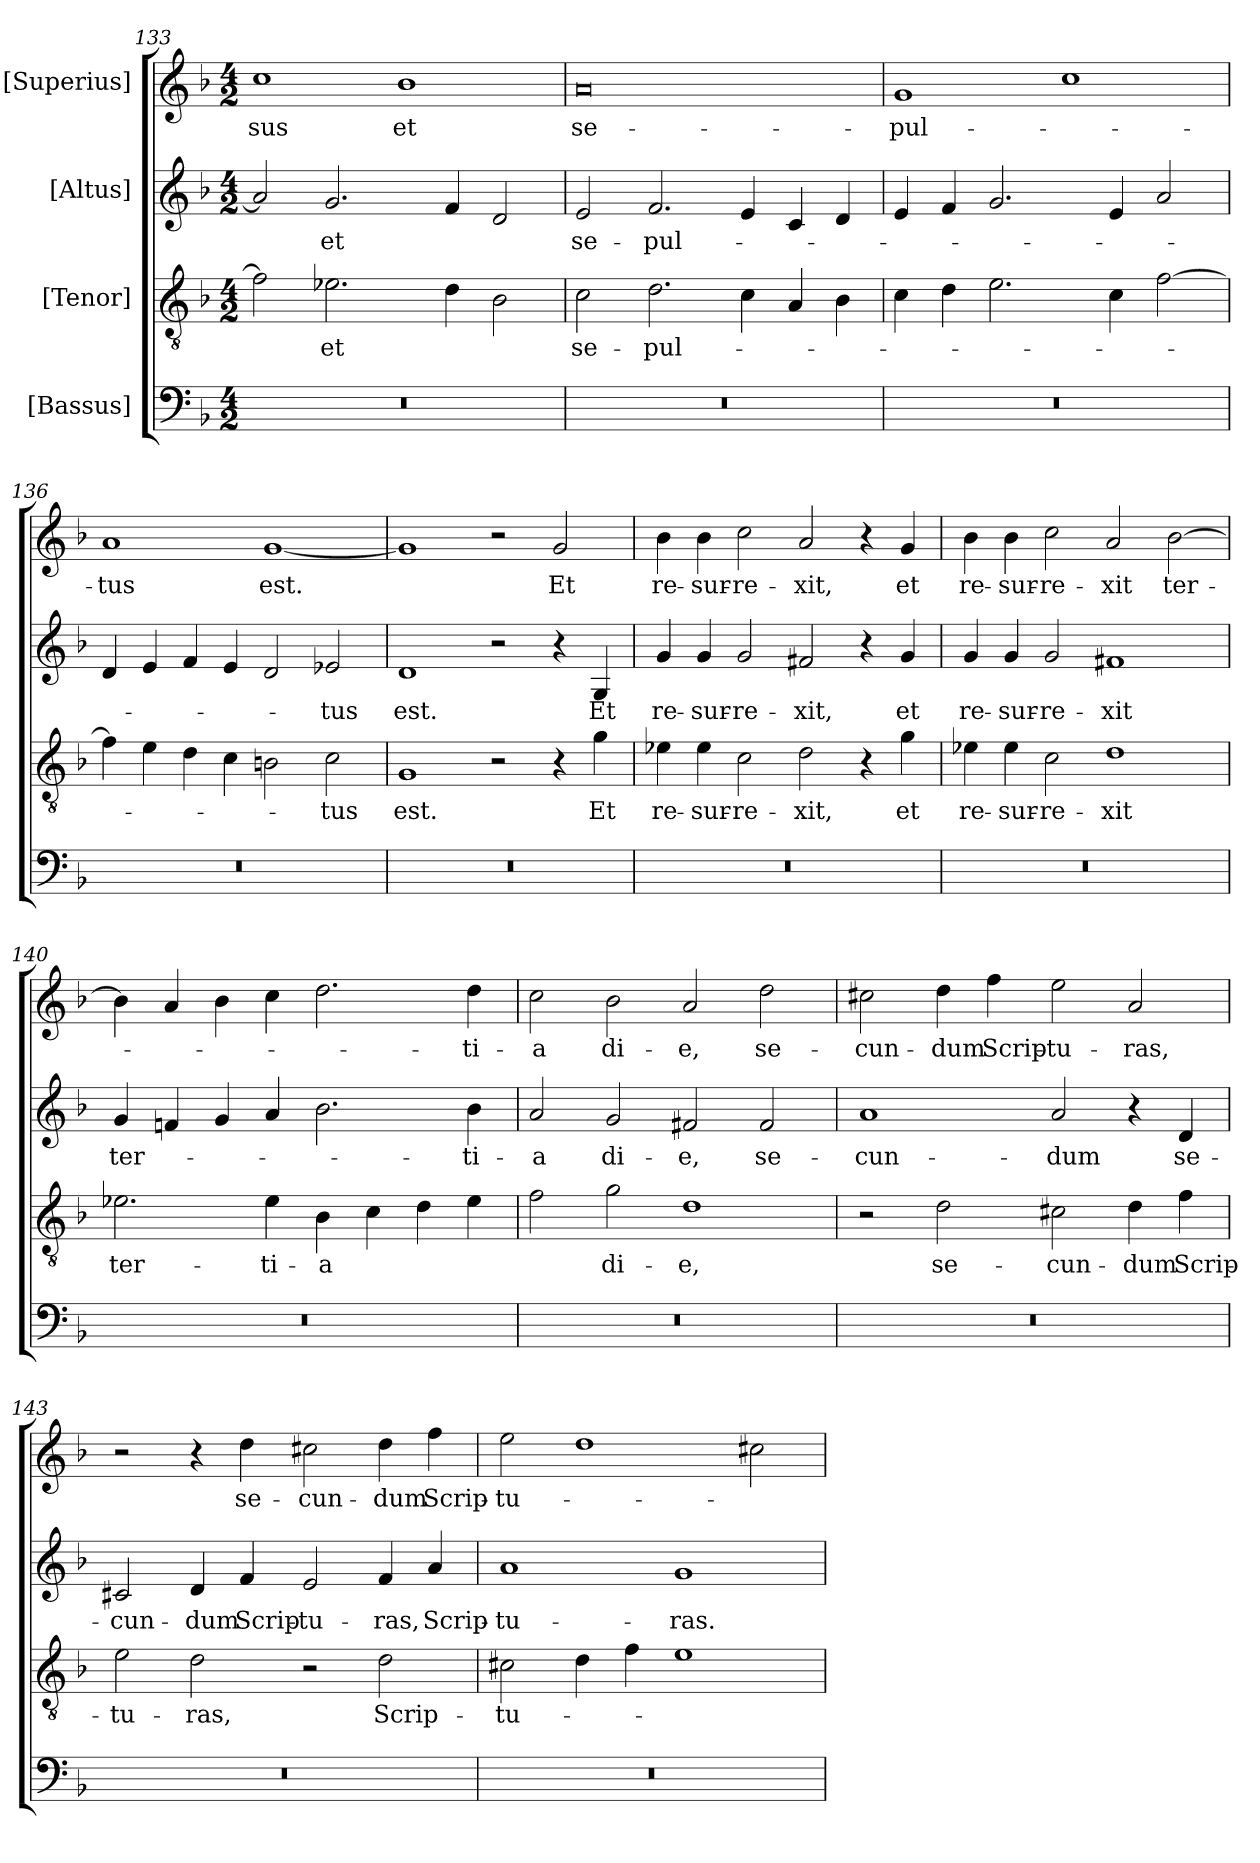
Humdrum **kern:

**kern	**kern	**text	**kern	**text	**kern	**text
*part4	*part3	*part3	*part2	*part2	*part1	*part1
*staff4	*staff3	*staff3	*staff2	*staff2	*staff1	*staff1
*I"[Bassus]	*I"[Tenor]	*	*I"[Altus]	*	*I"[Superius]	*
*clefF4	*clefGv2	*	*clefG2	*	*clefG2	*
*k[b-]	*k[b-]	*	*k[b-]	*	*k[b-]	*
*M4/2	*M4/2	*	*M4/2	*	*M4/2	*
=133	=133	=133	=133	=133	=133	=133
0r	2f\]	.	2a/]	.	1cc\	-sus
.	2.e-X\	et	2.g/	et	.	.
.	.	.	.	.	1b-\	et
.	4d\	.	4f/	.	.	.
.	2B-\	.	2d/	.	.	.
=134	=134	=134	=134	=134	=134	=134
0r	2c\	se-	2e/	se-	0a/	se-
.	2.d\	-pul-	2.f/	-pul-	.	.
.	4c\	.	4e/	.	.	.
.	4A/	.	4c/	.	.	.
.	4B-\	.	4d/	.	.	.
=135	=135	=135	=135	=135	=135	=135
0r	4c\	.	4e/	.	1g/	-pul-
.	4d\	.	4f/	.	.	.
.	2.e\	.	2.g/	.	.	.
.	.	.	.	.	1cc\	.
.	4c\	.	4e/	.	.	.
.	[2f\	.	2a/	.	.	.
=136	=136	=136	=136	=136	=136	=136
0r	4f\]	.	4d/	.	1a/	-tus
.	4e\	.	4e/	.	.	.
.	4d\	.	4f/	.	.	.
.	4c\	.	4e/	.	.	.
.	2Bn\	.	2d/	.	[1g/	est.
.	2c\	-tus	2e-X/	-tus	.	.
=137	=137	=137	=137	=137	=137	=137
0r	1G/	est.	1d/	est.	1g/]	.
.	2r	.	2r	.	2r	.
.	4r	.	4r	.	2g/	Et
.	4g\	Et	4G/	Et	.	.
=138	=138	=138	=138	=138	=138	=138
0r	4e-X\	re-	4g/	re-	4b-\	re-
.	4e-\	-sur-	4g/	-sur-	4b-\	-sur-
.	2c\	-re-	2g/	-re-	2cc\	-re-
.	2d\	-xit,	2f#X/	-xit,	2a/	-xit,
.	4r	.	4r	.	4r	.
.	4g\	et	4g/	et	4g/	et
=139	=139	=139	=139	=139	=139	=139
0r	4e-X\	re-	4g/	re-	4b-\	re-
.	4e-\	-sur-	4g/	-sur-	4b-\	-sur-
.	2c\	-re-	2g/	-re-	2cc\	-re-
.	1d\	-xit	1f#X/	-xit	2a/	-xit
.	.	.	.	.	[2b-\	ter-
=140	=140	=140	=140	=140	=140	=140
0r	2.e-X\	ter-	4g/	ter-	4b-\]	.
.	.	.	4fn/	.	4a/	.
.	.	.	4g/	.	4b-\	.
.	4e-\	-ti-	4a/	.	4cc\	.
.	4B-\	-a	2.b-\	.	2.dd\	.
.	4c\	.	.	.	.	.
.	4d\	.	.	.	.	.
.	4e-\	.	4b-\	-ti-	4dd\	-ti-
=141	=141	=141	=141	=141	=141	=141
0r	2f\	.	2a/	-a	2cc\	-a
.	2g\	di-	2g/	di-	2b-\	di-
.	1d\	-e,	2f#X/	-e,	2a/	-e,
.	.	.	2f#/	se-	2dd\	se-
=142	=142	=142	=142	=142	=142	=142
0r	2r	.	1a/	-cun-	2cc#X\	-cun-
.	2d\	se-	.	.	4dd\	-dum
.	.	.	.	.	4ff\	Scrip-
.	2c#X\	-cun-	2a/	-dum	2ee\	-tu-
.	4d\	-dum	4r	.	2a/	-ras,
.	4f\	Scrip-	4d/	se-	.	.
=143	=143	=143	=143	=143	=143	=143
0r	2e\	-tu-	2c#X/	-cun-	2r	.
.	2d\	-ras,	4d/	-dum	4r	.
.	.	.	4f/	Scrip-	4dd\	se-
.	2r	.	2e/	-tu-	2cc#X\	-cun-
.	2d\	Scrip-	4f/	-ras,	4dd\	-dum
.	.	.	4a/	Scrip-	4ff\	Scrip-
=144	=144	=144	=144	=144	=144	=144
0r	2c#X\	-tu-	1a/	-tu-	2ee\	-tu-
.	4d\	.	.	.	1dd\	.
.	4f\	.	.	.	.	.
.	1e\	.	1g/	-ras.	.	.
.	.	.	.	.	2cc#X\	.
=	=	=	=	=	=	=
*-	*-	*-	*-	*-	*-	*-
